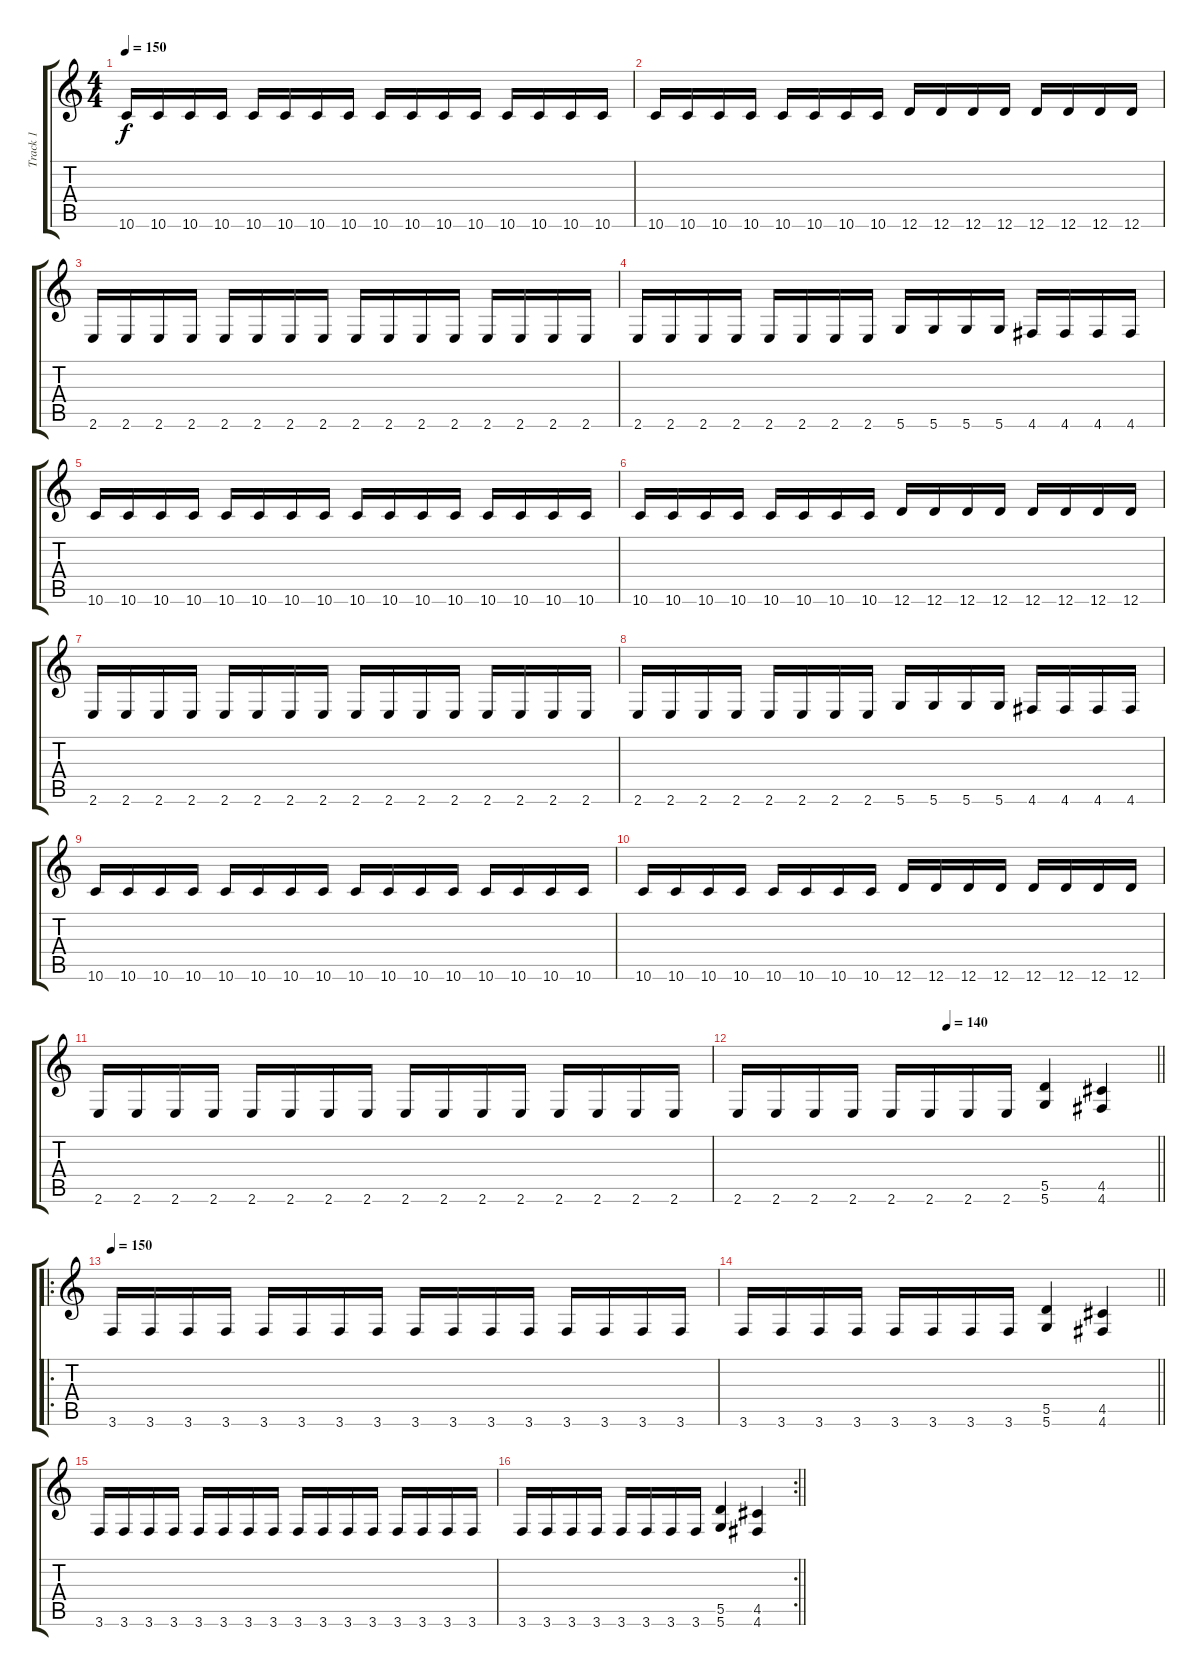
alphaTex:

\track ("Track 1" "Track 1") {instrument distortionguitar}
\staff {score tabs}
\tuning (E4 B3 G3 D3 A2 D2) {hide}
\ts (4 4)
\tempo 150
\clef g2
\ks c
10.6.16{dy f} 10.6.16 10.6.16 10.6.16 10.6.16 10.6.16 10.6.16 10.6.16 10.6.16 10.6.16 10.6.16 10.6.16 10.6.16 10.6.16 10.6.16 10.6.16 |
10.6.16 10.6.16 10.6.16 10.6.16 10.6.16 10.6.16 10.6.16 10.6.16 12.6.16 12.6.16 12.6.16 12.6.16 12.6.16 12.6.16 12.6.16 12.6.16 |
2.6.16 2.6.16 2.6.16 2.6.16 2.6.16 2.6.16 2.6.16 2.6.16 2.6.16 2.6.16 2.6.16 2.6.16 2.6.16 2.6.16 2.6.16 2.6.16 |
2.6.16 2.6.16 2.6.16 2.6.16 2.6.16 2.6.16 2.6.16 2.6.16 5.6.16 5.6.16 5.6.16 5.6.16 4.6.16 4.6.16 4.6.16 4.6.16 |
10.6.16 10.6.16 10.6.16 10.6.16 10.6.16 10.6.16 10.6.16 10.6.16 10.6.16 10.6.16 10.6.16 10.6.16 10.6.16 10.6.16 10.6.16 10.6.16 |
10.6.16 10.6.16 10.6.16 10.6.16 10.6.16 10.6.16 10.6.16 10.6.16 12.6.16 12.6.16 12.6.16 12.6.16 12.6.16 12.6.16 12.6.16 12.6.16 |
2.6.16 2.6.16 2.6.16 2.6.16 2.6.16 2.6.16 2.6.16 2.6.16 2.6.16 2.6.16 2.6.16 2.6.16 2.6.16 2.6.16 2.6.16 2.6.16 |
2.6.16 2.6.16 2.6.16 2.6.16 2.6.16 2.6.16 2.6.16 2.6.16 5.6.16 5.6.16 5.6.16 5.6.16 4.6.16 4.6.16 4.6.16 4.6.16 |
10.6.16 10.6.16 10.6.16 10.6.16 10.6.16 10.6.16 10.6.16 10.6.16 10.6.16 10.6.16 10.6.16 10.6.16 10.6.16 10.6.16 10.6.16 10.6.16 |
10.6.16 10.6.16 10.6.16 10.6.16 10.6.16 10.6.16 10.6.16 10.6.16 12.6.16 12.6.16 12.6.16 12.6.16 12.6.16 12.6.16 12.6.16 12.6.16 |
2.6.16 2.6.16 2.6.16 2.6.16 2.6.16 2.6.16 2.6.16 2.6.16 2.6.16 2.6.16 2.6.16 2.6.16 2.6.16 2.6.16 2.6.16 2.6.16 |
\tempo (140 0.5)
\barLineRight lightlight
2.6.16 2.6.16 2.6.16 2.6.16 2.6.16 2.6.16 2.6.16 2.6.16 (5.5 5.6).4 (4.5 4.6).4 |
\ro
\tempo 150
3.6.16 3.6.16 3.6.16 3.6.16 3.6.16 3.6.16 3.6.16 3.6.16 3.6.16 3.6.16 3.6.16 3.6.16 3.6.16 3.6.16 3.6.16 3.6.16 |
\barLineRight lightlight
3.6.16 3.6.16 3.6.16 3.6.16 3.6.16 3.6.16 3.6.16 3.6.16 (5.5 5.6).4 (4.5 4.6).4 |
3.6.16 3.6.16 3.6.16 3.6.16 3.6.16 3.6.16 3.6.16 3.6.16 3.6.16 3.6.16 3.6.16 3.6.16 3.6.16 3.6.16 3.6.16 3.6.16 |
\rc 2
\barLineRight lightlight
3.6.16 3.6.16 3.6.16 3.6.16 3.6.16 3.6.16 3.6.16 3.6.16 (5.5 5.6).4 (4.5 4.6).4
